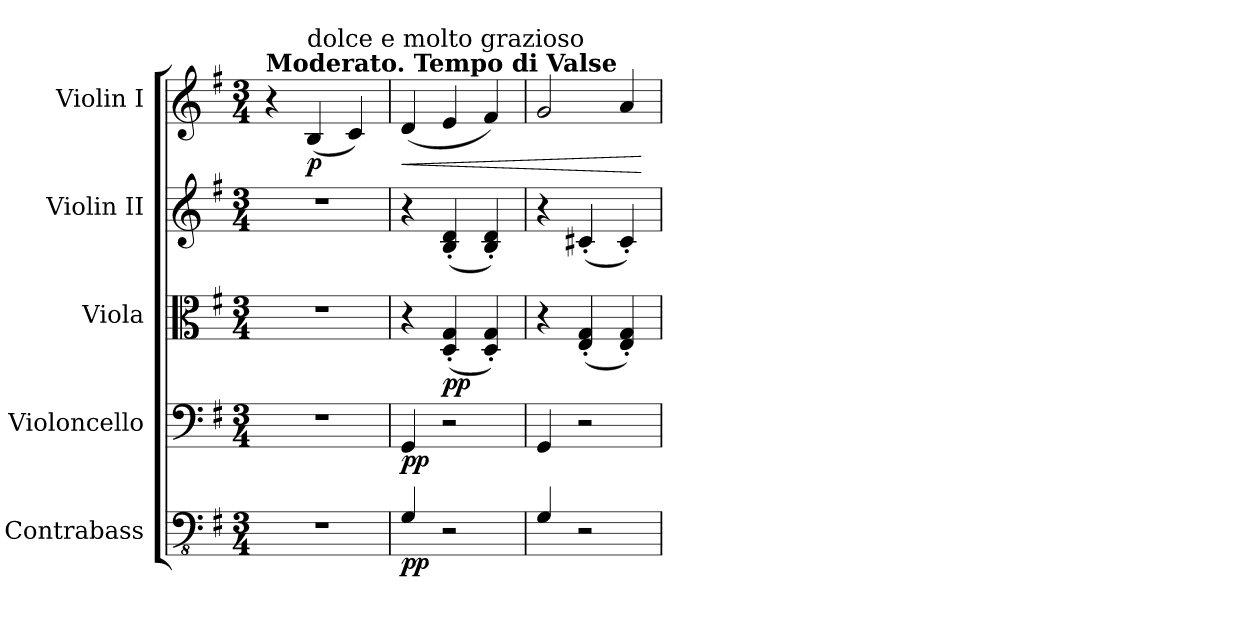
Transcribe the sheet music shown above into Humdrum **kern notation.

**kern	**dynam	**kern	**dynam	**kern	**dynam	**kern	**kern	**dynam
*part5	*part5	*part4	*part4	*part3	*part3	*part2	*part1	*part1
*staff5	*staff5	*staff4	*staff4	*staff3	*staff3	*staff2	*staff1	*staff1
*I"Contrabass	*	*I"Violoncello	*	*I"Viola	*	*I"Violin II	*I"Violin I	*
*I'Cb	*	*I'Vc	*	*I'Vla	*	*I'Vln	*I'Vln	*
*clefFv4	*	*clefF4	*	*clefC3	*	*clefG2	*clefG2	*
*ITrd7c12	*	*	*	*	*	*	*	*
*k[f#]	*	*k[f#]	*	*k[f#]	*	*k[f#]	*k[f#]	*
*M3/4	*	*M3/4	*	*M3/4	*	*M3/4	*M3/4	*
*MM200	*	*MM200	*	*MM200	*	*MM200	*MM200	*
=1	=1	=1	=1	=1	=1	=1	=1	=1
!	!	!	!	!	!	!	!LO:TX:a:B:t=Moderato. Tempo di Valse	!
2.r	.	2.r	.	2.r	.	2.r	4r	.
!	!	!	!	!	!	!	!LO:TX:a:t=dolce e molto grazioso	!
!	!	!	!	!	!	!	!	!LO:DY:b
.	.	.	.	.	.	.	(4B/	p
.	.	.	.	.	.	.	4c/)	.
=2	=2	=2	=2	=2	=2	=2	=2	=2
!	!LO:DY:b	!	!LO:DY:b	!	!	!	!	!LO:HP:b
4GGG/	pp	4GG/	pp	4r	.	4r	(4d/	<
!	!	!	!	!	!LO:DY:b	!	!	!
2r	.	2r	.	(4D/' 4G/'	pp	(4B/' 4d/'	4e/	.
.	.	.	.	4D/' 4G/')	.	4B/' 4d/')	4f#/)	.
=3	=3	=3	=3	=3	=3	=3	=3	=3
4GGG/	.	4GG/	.	4r	.	4r	2g/	.
2r	.	2r	.	(4E/' 4G/'	.	(4c#X'/	.	.
.	.	.	.	4E/' 4G/')	.	4c#'/)	4a/	.
.	.	.	.	.	.	.	.	[
=	=	=	=	=	=	=	=	=
*-	*-	*-	*-	*-	*-	*-	*-	*-
